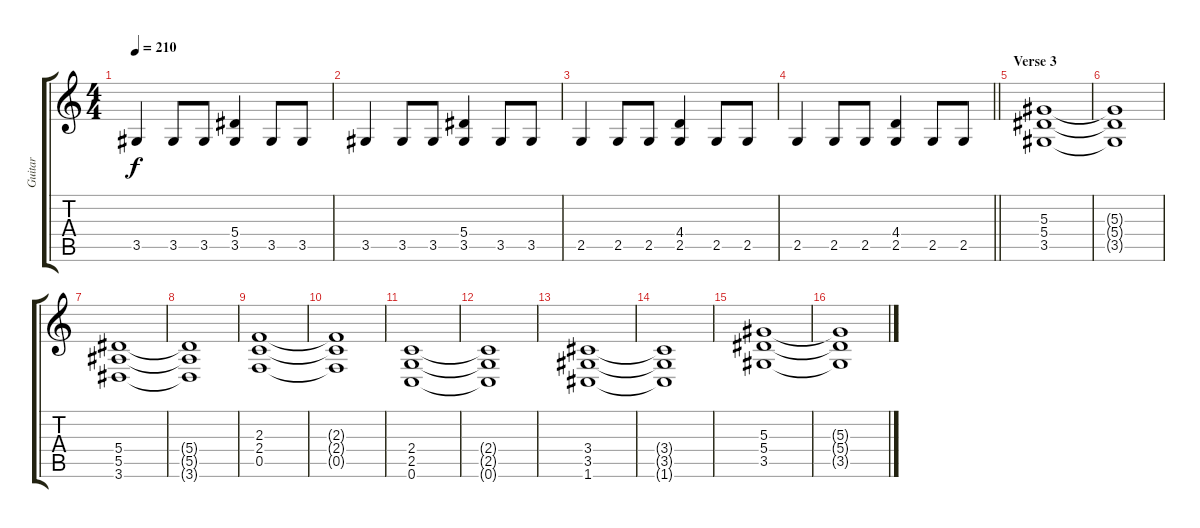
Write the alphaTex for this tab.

\track ("Guitar" "Guitar") {instrument distortionguitar}
\staff {score tabs}
\tuning (C4 G3 Eb3 Bb2 F2 C2) {hide}
\ts (4 4)
\tempo 210
\clef g2
\ks c
3.5.4{dy f} 3.5.8 3.5.8 (5.4 3.5).4 3.5.8 3.5.8 |
3.5.4 3.5.8 3.5.8 (5.4 3.5).4 3.5.8 3.5.8 |
2.5.4 2.5.8 2.5.8 (4.4 2.5).4 2.5.8 2.5.8 |
\barLineRight lightlight
2.5.4 2.5.8 2.5.8 (4.4 2.5).4 2.5.8 2.5.8 |
\section ("" "Verse 3")
(5.3 5.4 3.5).1 |
(5.3{t} 5.4{t} 3.5{t}).1 |
(5.4 5.5 3.6).1 |
(5.4{t} 5.5{t} 3.6{t}).1 |
(2.3 2.4 0.5).1 |
(2.3{t} 2.4{t} 0.5{t}).1 |
(2.4 2.5 0.6).1 |
(2.4{t} 2.5{t} 0.6{t}).1 |
(3.4 3.5 1.6).1 |
(3.4{t} 3.5{t} 1.6{t}).1 |
(5.3 5.4 3.5).1 |
(5.3{t} 5.4{t} 3.5{t}).1
